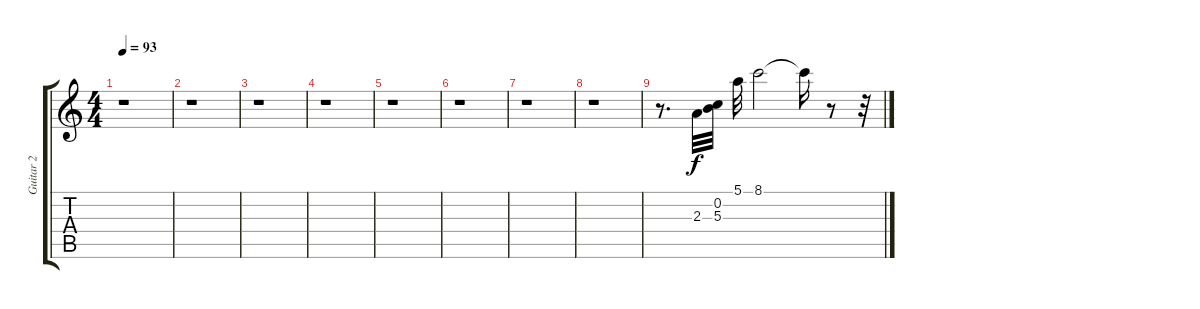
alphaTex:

\track ("Guitar 2" "Guitar 2") {instrument electricguitarjazz}
\staff {score tabs}
\tuning (E4 B3 G3 D3 A2 E2) {hide}
\ts (4 4)
\tempo 93
\clef g2
\ks c
r.1{dy f} |
r.1 |
r.1 |
r.1 |
r.1 |
r.1 |
r.1 |
r.1 |
r.8{d} 2.3.32 (0.2 5.3).32 5.1.32 8.1.2 8.1{t}.16 r.8 r.32
